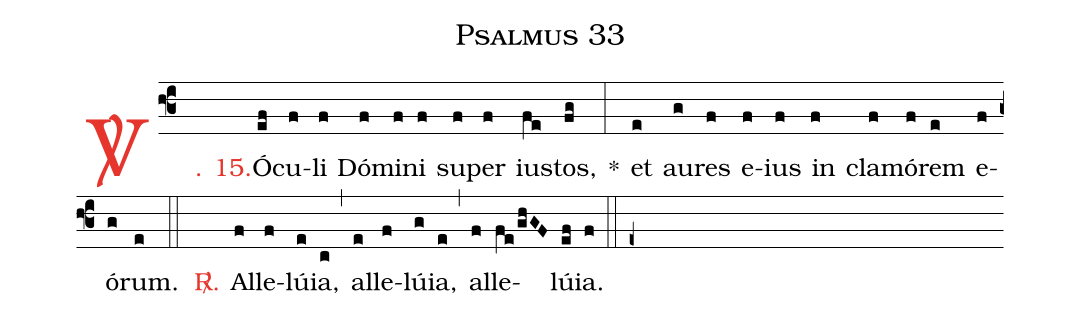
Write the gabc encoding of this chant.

name: Psalmus 33;
%%
(f3)

<c><sp>V/</sp>. 15.</c>() Ó(ef)cu(f)li(f) Dó(f)mi(f)ni(f) su(f)per(f) ius(fe)tos,(fg) *(:) et(e) au(g)res(f) e(f)ius(f) in(f) cla(f)mó(f)rem(e) e(f)ó(g)rum.(e)

(::)

<nlba><c><sp>R/</sp>.</c>() Al</nlba>(f)le(f)lú(e)ia,(c) (,) al(e)le(f)lú(g)ia,(e) (,) al(f)le(fe/ghGF)lú(ef)ia.(f)

(::)

(e+)
